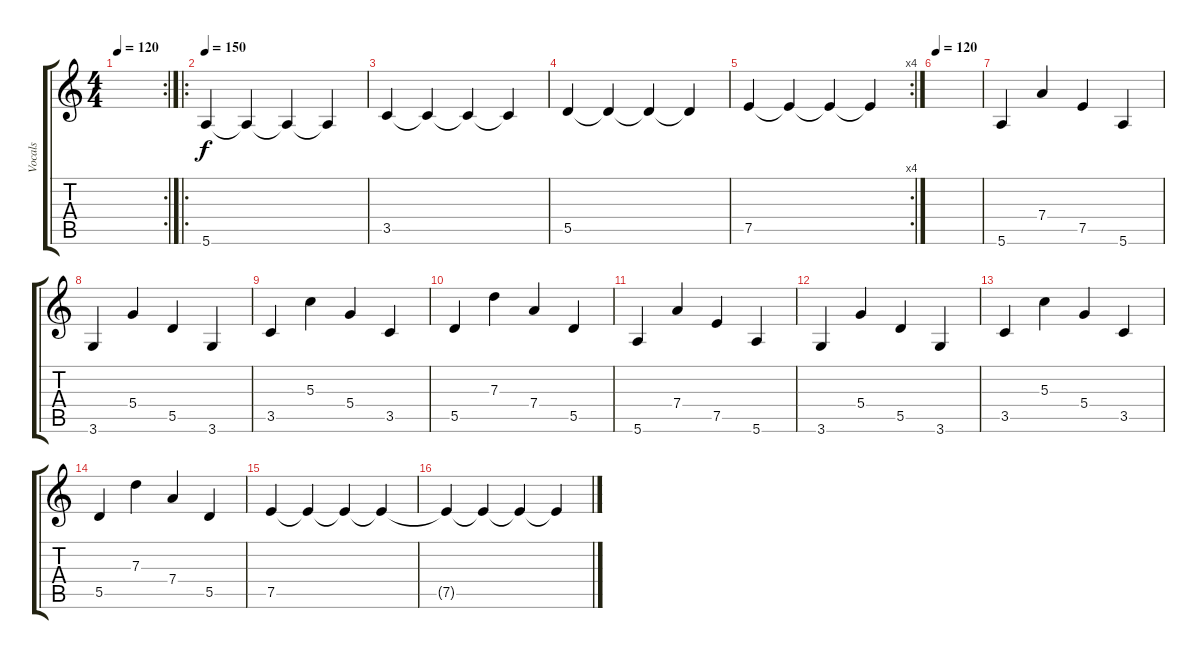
\track ("Vocals" "Vocals") {instrument acousticguitarnylon}
\staff {score tabs}
\tuning (E4 B3 G3 D3 A2 E2) {hide}
\rc 2
\ts (4 4)
\tempo 120
\clef g2
\ks c
|
\ro
\tempo 150
5.6.4 5.6{t}.4 5.6{t}.4 5.6{t}.4 |
3.5.4 3.5{t}.4 3.5{t}.4 3.5{t}.4 |
5.5.4 5.5{t}.4 5.5{t}.4 5.5{t}.4 |
\rc 4
7.5.4 7.5{t}.4 7.5{t}.4 7.5{t}.4 |
\tempo 120
|
5.6.4 7.4.4 7.5.4 5.6.4 |
3.6.4 5.4.4 5.5.4 3.6.4 |
3.5.4 5.3.4 5.4.4 3.5.4 |
5.5.4 7.3.4 7.4.4 5.5.4 |
5.6.4 7.4.4 7.5.4 5.6.4 |
3.6.4 5.4.4 5.5.4 3.6.4 |
3.5.4 5.3.4 5.4.4 3.5.4 |
5.5.4 7.3.4 7.4.4 5.5.4 |
7.5.4 7.5{t}.4 7.5{t}.4 7.5{t}.4 |
7.5{t}.4 7.5{t}.4 7.5{t}.4 7.5{t}.4
